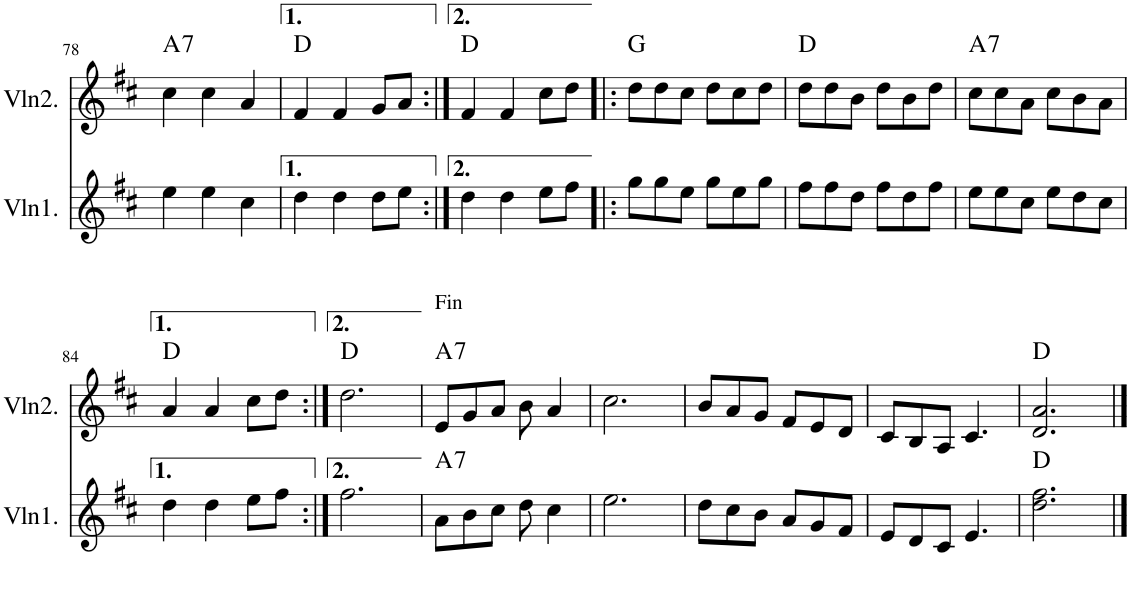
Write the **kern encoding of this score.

**kern	**harte	**kern	**harte
*part2	*part2	*part1	*part1
*staff2	*	*staff1	*
*I"Violín1	*	*I"Violín2	*
*I'Vln1.	*	*I'Vln2.	*
!!LO:PB:g=z
*clefG2	*	*clefG2	*
*k[f#c#]	*	*k[f#c#]	*
*M6/8	*	*M6/8	*
=78	=78	=78	=78
!	!	!	!LO:H:kt=7
4ee\	.	4cc#\	A:7
4ee\	.	4cc#\	.
4cc#\	.	4a/	.
=79	=79	=79	=79
4dd\	.	4f#/	D:maj
4dd\	.	4f#/	.
8dd\L	.	8g/L	.
8ee\J	.	8a/J	.
=80:|!	=80:|!	=80:|!	=80:|!
4dd\	.	4f#/	D:maj
4dd\	.	4f#/	.
8ee\L	.	8cc#\L	.
8ff#\J	.	8dd\J	.
=81!|:	=81!|:	=81!|:	=81!|:
8gg\L	.	8dd\L	G:maj
8gg\	.	8dd\	.
8ee\J	.	8cc#\J	.
8gg\L	.	8dd\L	.
8ee\	.	8cc#\	.
8gg\J	.	8dd\J	.
=82	=82	=82	=82
8ff#\L	.	8dd\L	D:maj
8ff#\	.	8dd\	.
8dd\J	.	8b\J	.
8ff#\L	.	8dd\L	.
8dd\	.	8b\	.
8ff#\J	.	8dd\J	.
=83	=83	=83	=83
!	!	!	!LO:H:kt=7
8ee\L	.	8cc#\L	A:7
8ee\	.	8cc#\	.
8cc#\J	.	8a\J	.
8ee\L	.	8cc#\L	.
8dd\	.	8b\	.
8cc#\J	.	8a\J	.
!!LO:LB:g=z
=84	=84	=84	=84
4dd\	.	4a/	D:maj
4dd\	.	4a/	.
8ee\L	.	8cc#\L	.
8ff#\J	.	8dd\J	.
=85:|!	=85:|!	=85:|!	=85:|!
2.ff#\	.	2.dd\	D:maj
=86	=86	=86	=86
!	!LO:H:kt=7	!LO:TX:a:t=Fin	!LO:H:kt=7
8a\L	A:7	8e/L	A:7
8b\	.	8g/	.
8cc#\J	.	8a/J	.
8dd\	.	8b\	.
4cc#\	.	4a/	.
=87	=87	=87	=87
2.ee\	.	2.cc#\	.
=88	=88	=88	=88
8dd\L	.	8b/L	.
8cc#\	.	8a/	.
8b\J	.	8g/J	.
8a/L	.	8f#/L	.
8g/	.	8e/	.
8f#/J	.	8d/J	.
=89	=89	=89	=89
8e/L	.	8c#/L	.
8d/	.	8B/	.
8c#/J	.	8A/J	.
4.e/	.	4.c#/	.
=90	=90	=90	=90
2.dd\ 2.ff#\	D:maj	2.d/ 2.a/	D:maj
==	==	==	==
*-	*-	*-	*-
